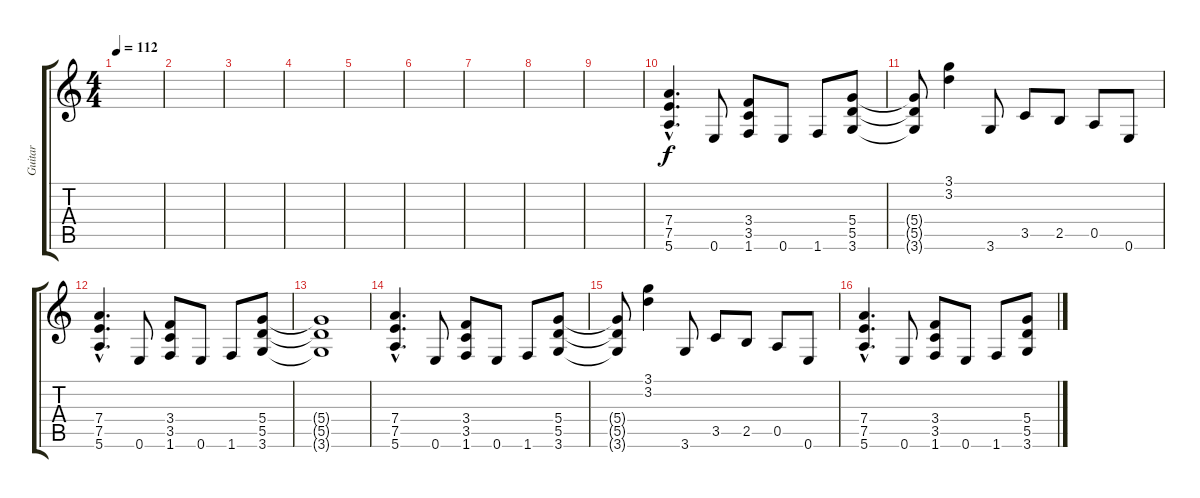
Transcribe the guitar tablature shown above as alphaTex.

\track ("Guitar" "Guitar") {instrument overdrivenguitar}
\staff {score tabs}
\tuning (E4 B3 G3 D3 A2 E2) {hide}
\ts (4 4)
\tempo 112
\clef g2
\ks c
|
|
|
|
|
|
|
|
|
(7.4{hac} 7.5{hac} 5.6{hac}).4{d} 0.6.8 (3.4 3.5 1.6).8 0.6.8 1.6.8 (5.4 5.5 3.6).8 |
(5.4{t} 5.5{t} 3.6{t}).8 (3.1 3.2).4 3.6.8 3.5.8 2.5.8 0.5.8 0.6.8 |
(7.4{hac} 7.5{hac} 5.6{hac}).4{d} 0.6.8 (3.4 3.5 1.6).8 0.6.8 1.6.8 (5.4 5.5 3.6).8 |
(5.4{t} 5.5{t} 3.6{t}).1 |
(7.4{hac} 7.5{hac} 5.6{hac}).4{d} 0.6.8 (3.4 3.5 1.6).8 0.6.8 1.6.8 (5.4 5.5 3.6).8 |
(5.4{t} 5.5{t} 3.6{t}).8 (3.1 3.2).4 3.6.8 3.5.8 2.5.8 0.5.8 0.6.8 |
(7.4{hac} 7.5{hac} 5.6{hac}).4{d} 0.6.8 (3.4 3.5 1.6).8 0.6.8 1.6.8 (5.4 5.5 3.6).8
